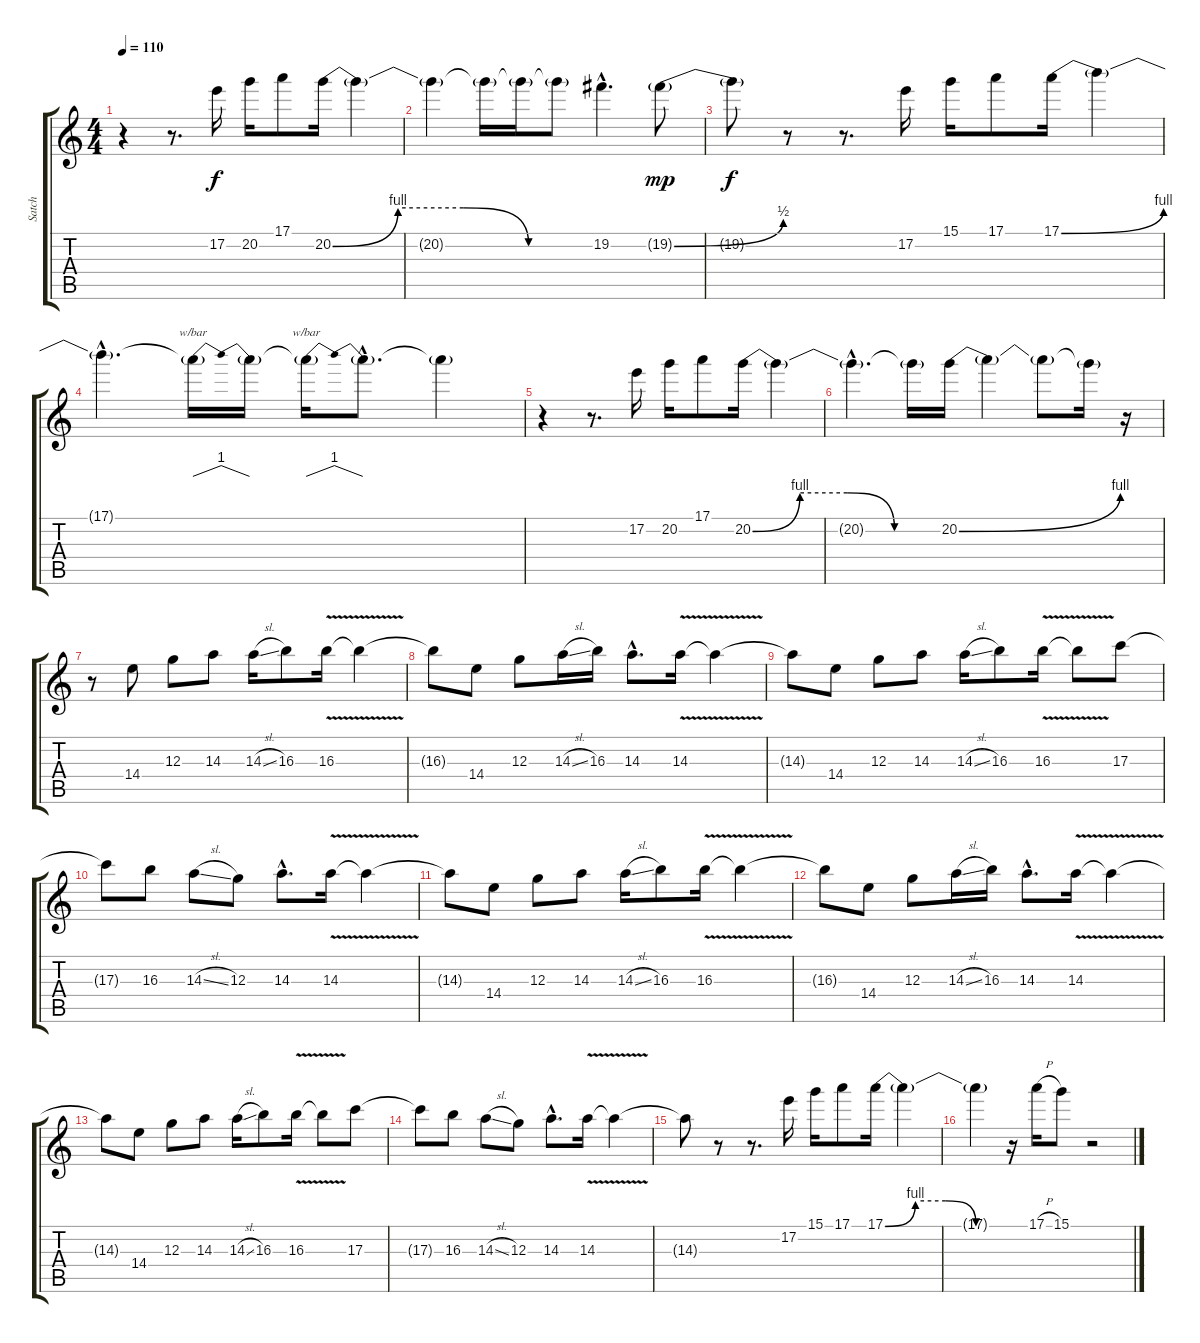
\track ("Satch" "Satch") {instrument overdrivenguitar}
\staff {score tabs}
\tuning (E4 B3 G3 D3 A2 E2) {hide}
\ts (4 4)
\tempo 110
\clef g2
\ks c
r.4{dy f} r.8{d} 17.2.16 20.2.16 17.1.8 20.2{be (custom 0 0 15 4 30 4 45 0 60 0)}.16 20.2{t}.4 |
20.2{t}.4 20.2{t}.16 20.2{t}.16 20.2{t}.8 19.2{hac}.4{d} 19.2{be (bend 0 0 60 2) g}.8{dy mp} |
19.2{t}.8{dy f} r.8 r.8{d} 17.2.16 15.1.16 17.1.8 17.1{be (bend 0 0 60 4)}.16 17.1{t}.4 |
17.1{hac t}.4{d} 17.1{t}.16{tbe (dip default 0 0 30 4 60 0)} 17.1{t}.16 17.1{t}.16{tbe (dip default 0 0 30 4 60 0)} 17.1{hac t}.8{d} 17.1{t}.4 |
r.4 r.8{d} 17.2.16 20.2.16 17.1.8 20.2{be (custom 0 0 15 4 30 4 45 0 60 0)}.16 20.2{t}.4 |
20.2{hac t}.4{d} 20.2{t}.16 20.2{be (bend 0 0 60 4)}.16 20.2{t}.4 20.2{t}.8 20.2{t}.16 r.16 |
r.8 14.4.8 12.3.8 14.3.8 14.3{sl}.16 16.3.8 16.3{v}.16 16.3{t}.4 |
16.3{t}.8 14.4.8 12.3.8 14.3{sl}.16 16.3.16 14.3{hac}.8{d} 14.3{v}.16 14.3{t}.4 |
14.3{t}.8 14.4.8 12.3.8 14.3.8 14.3{sl}.16 16.3.8 16.3{v}.16 16.3{t}.8 17.3.8 |
17.3{t}.8 16.3.8 14.3{sl}.8 12.3.8 14.3{hac}.8{d} 14.3{v}.16 14.3{t}.4 |
14.3{t}.8 14.4.8 12.3.8 14.3.8 14.3{sl}.16 16.3.8 16.3{v}.16 16.3{t}.4 |
16.3{t}.8 14.4.8 12.3.8 14.3{sl}.16 16.3.16 14.3{hac}.8{d} 14.3{v}.16 14.3{t}.4 |
14.3{t}.8 14.4.8 12.3.8 14.3.8 14.3{sl}.16 16.3.8 16.3{v}.16 16.3{t}.8 17.3.8 |
17.3{t}.8 16.3.8 14.3{sl}.8 12.3.8 14.3{hac}.8{d} 14.3{v}.16 14.3{t}.4 |
14.3{t}.8 r.8 r.8{d} 17.2.16 15.1.16 17.1.8 17.1{be (custom 0 0 15 4 30 4 45 0 60 0)}.16 17.1{t}.4 |
17.1{t}.4 r.16 17.1{h}.16 15.1.8 r.2
